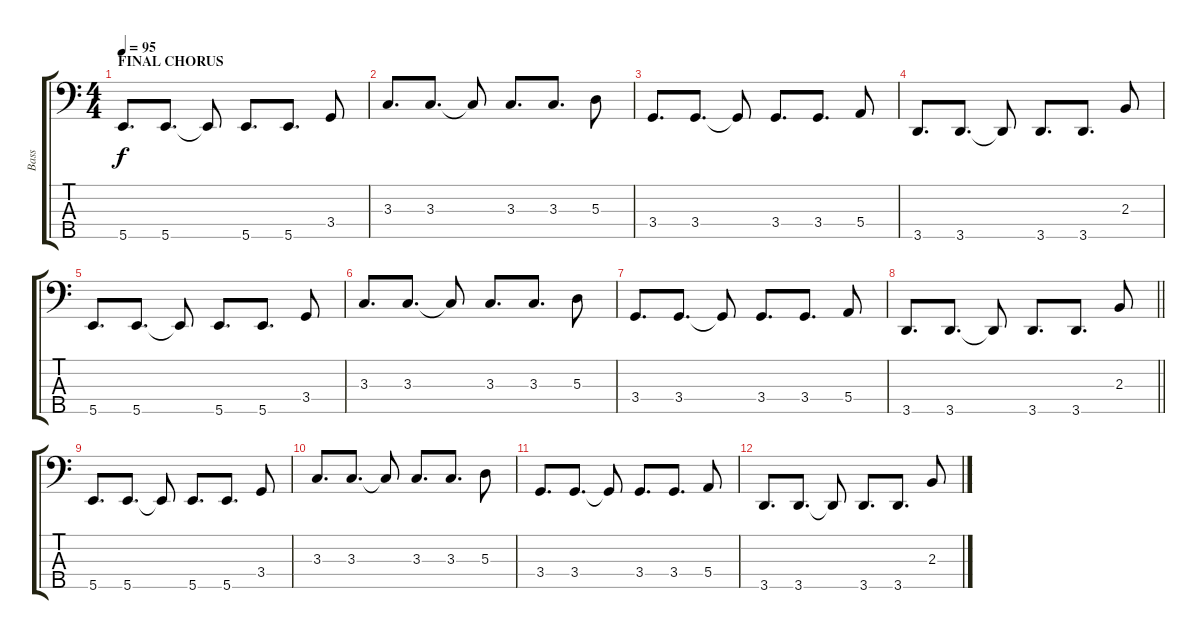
\track ("Bass" "Bass") {instrument electricbassfinger}
\staff {score tabs}
\tuning (G2 D2 A1 E1 B0) {hide}
\ts (4 4)
\section ("" "FINAL CHORUS")
\tempo 95
\clef f4
\ks c
5.5.8{d dy f} 5.5.8{d} 5.5{t}.8 5.5.8{d} 5.5.8{d} 3.4.8 |
3.3.8{d} 3.3.8{d} 3.3{t}.8 3.3.8{d} 3.3.8{d} 5.3.8 |
3.4.8{d} 3.4.8{d} 3.4{t}.8 3.4.8{d} 3.4.8{d} 5.4.8 |
3.5.8{d} 3.5.8{d} 3.5{t}.8 3.5.8{d} 3.5.8{d} 2.3.8 |
5.5.8{d} 5.5.8{d} 5.5{t}.8 5.5.8{d} 5.5.8{d} 3.4.8 |
3.3.8{d} 3.3.8{d} 3.3{t}.8 3.3.8{d} 3.3.8{d} 5.3.8 |
3.4.8{d} 3.4.8{d} 3.4{t}.8 3.4.8{d} 3.4.8{d} 5.4.8 |
\barLineRight lightlight
3.5.8{d} 3.5.8{d} 3.5{t}.8 3.5.8{d} 3.5.8{d} 2.3.8 |
5.5.8{d} 5.5.8{d} 5.5{t}.8 5.5.8{d} 5.5.8{d} 3.4.8 |
3.3.8{d} 3.3.8{d} 3.3{t}.8 3.3.8{d} 3.3.8{d} 5.3.8 |
3.4.8{d} 3.4.8{d} 3.4{t}.8 3.4.8{d} 3.4.8{d} 5.4.8 |
3.5.8{d} 3.5.8{d} 3.5{t}.8 3.5.8{d} 3.5.8{d} 2.3.8
